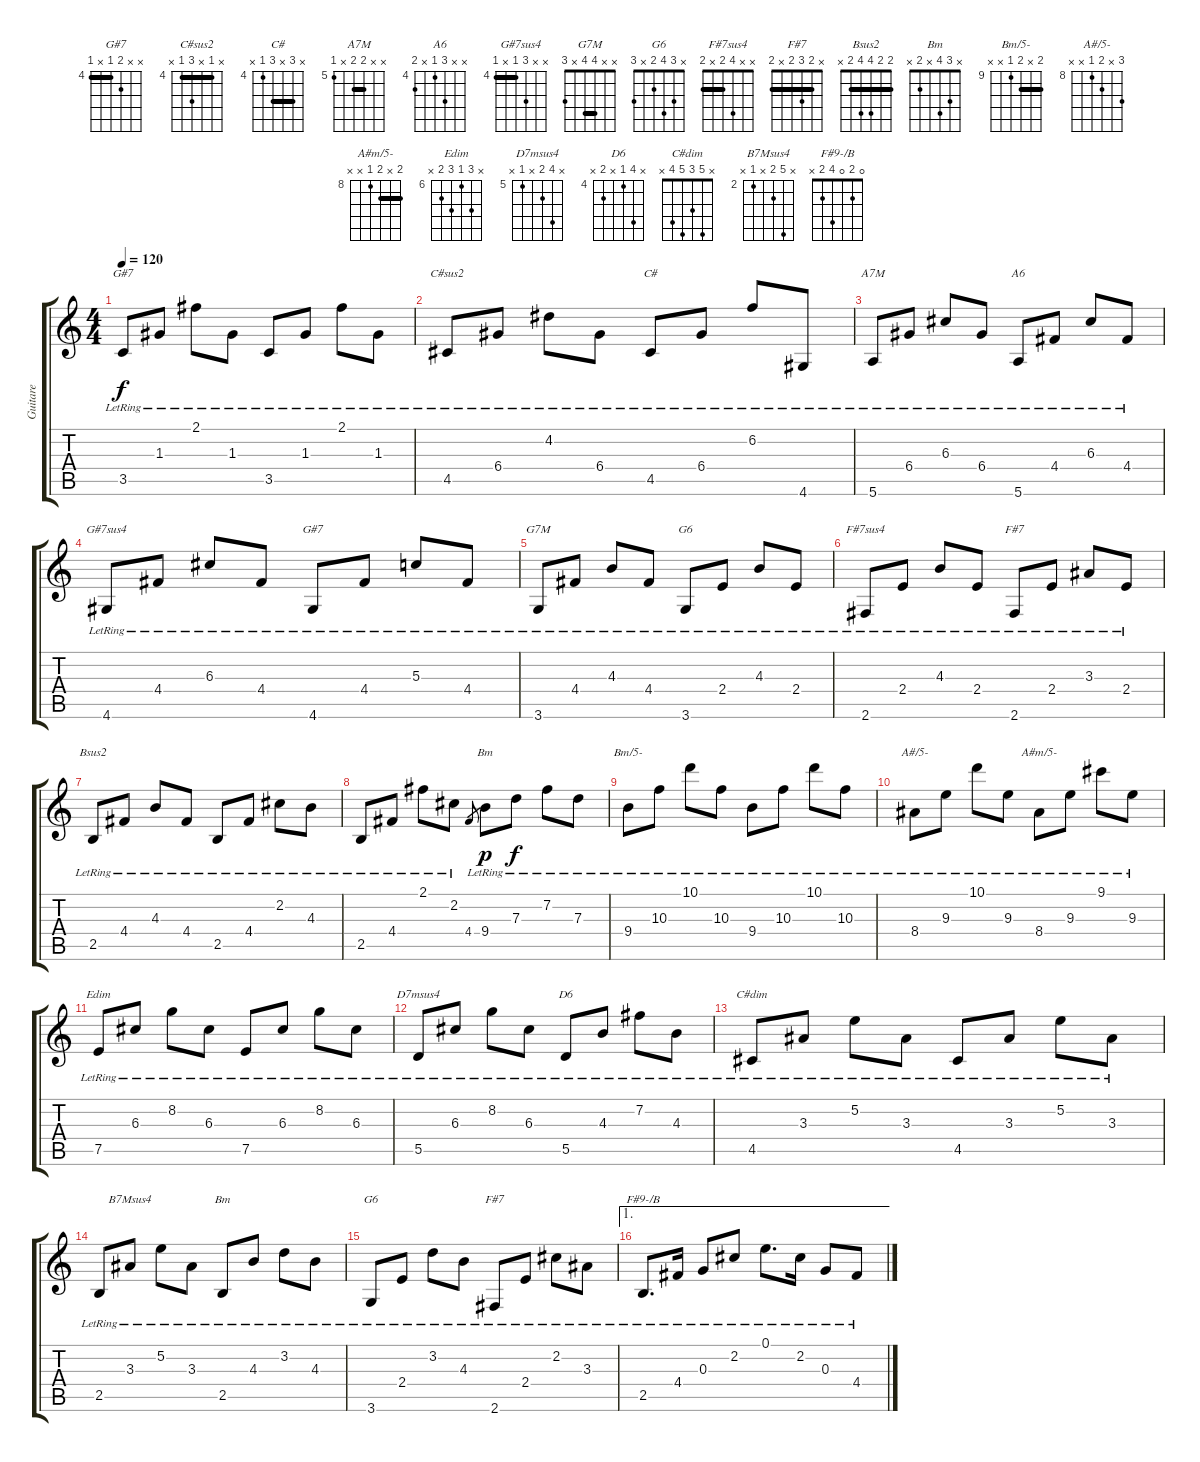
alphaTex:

\track ("Guitare" "Guitare") {instrument acousticguitarnylon}
\staff {score tabs}
\tuning (E4 B3 G3 D3 A2 E2) {hide}
\chord ("G#7" 2 x 1 x 3 x)
\chord ("C#sus2" x 4 x 6 4 x) {firstfret 4 barre 4}
\chord ("C#" x 6 x 6 4 x) {firstfret 4 barre 6}
\chord ("A7M" x x 6 6 x 5) {firstfret 5 barre 6}
\chord ("A6" x x 6 4 x 5) {firstfret 4}
\chord ("G#7sus4" x x 6 4 x 4) {firstfret 4 barre 4}
\chord ("G#7" x x 5 4 x 4) {firstfret 4 barre 4}
\chord ("G7M" x x 4 4 x 3) {barre 4}
\chord ("G6" x x 4 2 x 3)
\chord ("F#7sus4" x x 4 2 x 2) {barre 2}
\chord ("F#7" x x 3 2 x 2) {barre 2}
\chord ("Bsus2" 2 2 4 4 2 x) {barre 2}
\chord ("Bm" x 7 7 9 x x) {firstfret 7 barre 7}
\chord ("Bm/5-" 10 x 10 9 x x) {firstfret 9 barre 10}
\chord ("A#/5-" 10 x 9 8 x x) {firstfret 8}
\chord ("A#m/5-" 9 x 9 8 x x) {firstfret 8 barre 9}
\chord ("Edim" x 8 6 8 7 x) {firstfret 6}
\chord ("D7msus4" x 8 6 x 5 x) {firstfret 5}
\chord ("D6" x 7 4 x 5 x) {firstfret 4}
\chord ("C#dim" x 5 3 5 4 x)
\chord ("B7Msus4" x 6 3 x 2 x) {firstfret 2}
\chord ("Bm" x 3 4 x 2 x)
\chord ("G6" x 3 4 2 x 3)
\chord ("F#7" x 2 3 2 x 2) {barre 2}
\chord ("F#9-/B" 0 2 0 4 2 x)
\ts (4 4)
\tempo 120
\clef g2
\ks c
3.5{lr}.8{ch "G#7" dy f} 1.3{lr}.8 2.1{lr}.8 1.3{lr}.8 3.5{lr}.8 1.3{lr}.8 2.1{lr}.8 1.3{lr}.8 |
4.5{lr}.8{ch "C#sus2"} 6.4{lr}.8 4.2{lr}.8 6.4{lr}.8 4.5{lr}.8{ch "C#"} 6.4{lr}.8 6.2{lr}.8 4.6{lr}.8 |
5.6{lr}.8{ch "A7M"} 6.4{lr}.8 6.3{lr}.8 6.4{lr}.8 5.6{lr}.8{ch "A6"} 4.4{lr}.8 6.3{lr}.8 4.4{lr}.8 |
4.6{lr}.8{ch "G#7sus4"} 4.4{lr}.8 6.3{lr}.8 4.4{lr}.8 4.6{lr}.8{ch "G#7"} 4.4{lr}.8 5.3{lr}.8 4.4{lr}.8 |
3.6{lr}.8{ch "G7M"} 4.4{lr}.8 4.3{lr}.8 4.4{lr}.8 3.6{lr}.8{ch "G6"} 2.4{lr}.8 4.3{lr}.8 2.4{lr}.8 |
2.6{lr}.8{ch "F#7sus4"} 2.4{lr}.8 4.3{lr}.8 2.4{lr}.8 2.6{lr}.8{ch "F#7"} 2.4{lr}.8 3.3{lr}.8 2.4{lr}.8 |
2.5{lr}.8{ch "Bsus2"} 4.4{lr}.8 4.3{lr}.8 4.4{lr}.8 2.5{lr}.8 4.4{lr}.8 2.2{lr}.8 4.3{lr}.8 |
2.5{lr}.8 4.4{lr}.8 2.1{lr}.8 2.2{lr}.8 4.4.8{gr} 9.4{lr}.8{ch "Bm" dy p} 7.3{lr}.8{dy f} 7.2{lr}.8 7.3{lr}.8 |
9.4{lr}.8{ch "Bm/5-"} 10.3{lr}.8 10.1{lr}.8 10.3{lr}.8 9.4{lr}.8 10.3{lr}.8 10.1{lr}.8 10.3{lr}.8 |
8.4{lr}.8{ch "A#/5-"} 9.3{lr}.8 10.1{lr}.8 9.3{lr}.8 8.4{lr}.8{ch "A#m/5-"} 9.3{lr}.8 9.1{lr}.8 9.3{lr}.8 |
7.5{lr}.8{ch "Edim"} 6.3{lr}.8 8.2{lr}.8 6.3{lr}.8 7.5{lr}.8 6.3{lr}.8 8.2{lr}.8 6.3{lr}.8 |
5.5{lr}.8{ch "D7msus4"} 6.3{lr}.8 8.2{lr}.8 6.3{lr}.8 5.5{lr}.8{ch "D6"} 4.3{lr}.8 7.2{lr}.8 4.3{lr}.8 |
4.5{lr}.8{ch "C#dim"} 3.3{lr}.8 5.2{lr}.8 3.3{lr}.8 4.5{lr}.8 3.3{lr}.8 5.2{lr}.8 3.3{lr}.8 |
2.5{lr}.8 3.3{lr}.8{ch "B7Msus4"} 5.2{lr}.8 3.3{lr}.8 2.5{lr}.8{ch "Bm"} 4.3{lr}.8 3.2{lr}.8 4.3{lr}.8 |
3.6{lr}.8{ch "G6"} 2.4{lr}.8 3.2{lr}.8 4.3{lr}.8 2.6{lr}.8{ch "F#7"} 2.4{lr}.8 2.2{lr}.8 3.3{lr}.8 |
\ae 1
2.5{lr}.8{d ch "F#9-/B"} 4.4{lr}.16 0.3{lr}.8 2.2{lr}.8 0.1{lr}.8{d} 2.2{lr}.16 0.3{lr}.8 4.4{lr}.8
